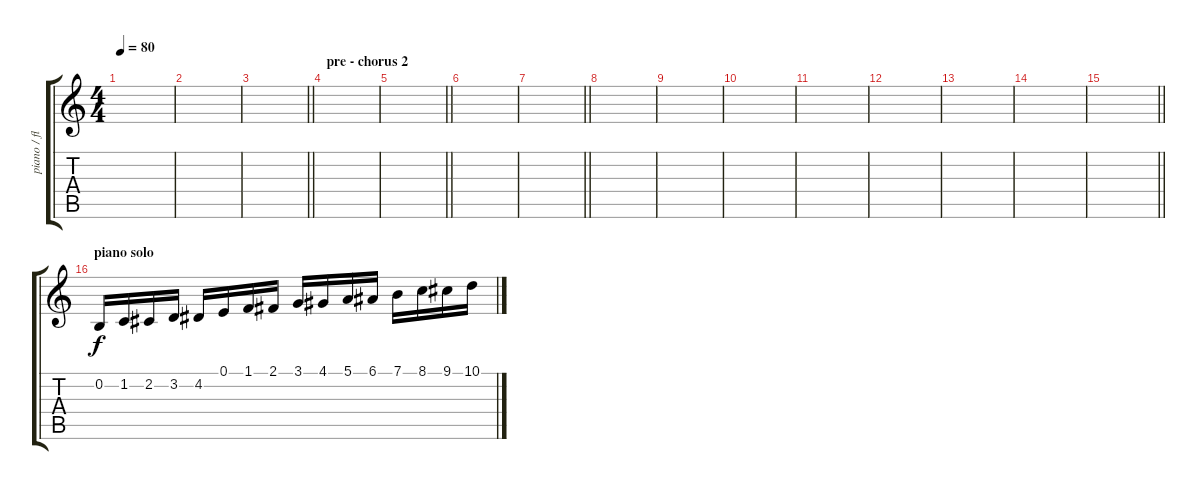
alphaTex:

\track ("piano / flute" "piano / fl") {instrument flute}
\staff {score tabs}
\tuning (E4 B3 G3 D3 A2 E2) {hide}
\ts (4 4)
\tempo 80
\clef g2
\ks c
|
|
\barLineRight lightlight
|
\section ("" "pre - chorus 2")
|
\barLineRight lightlight
|
|
\barLineRight lightlight
|
|
|
|
|
|
|
|
\barLineRight lightlight
|
\section ("" "piano solo")
0.2.16 1.2.16 2.2.16 3.2.16 4.2.16 0.1.16 1.1.16 2.1.16 3.1.16 4.1.16 5.1.16 6.1.16 7.1.16 8.1.16 9.1.16 10.1.16
